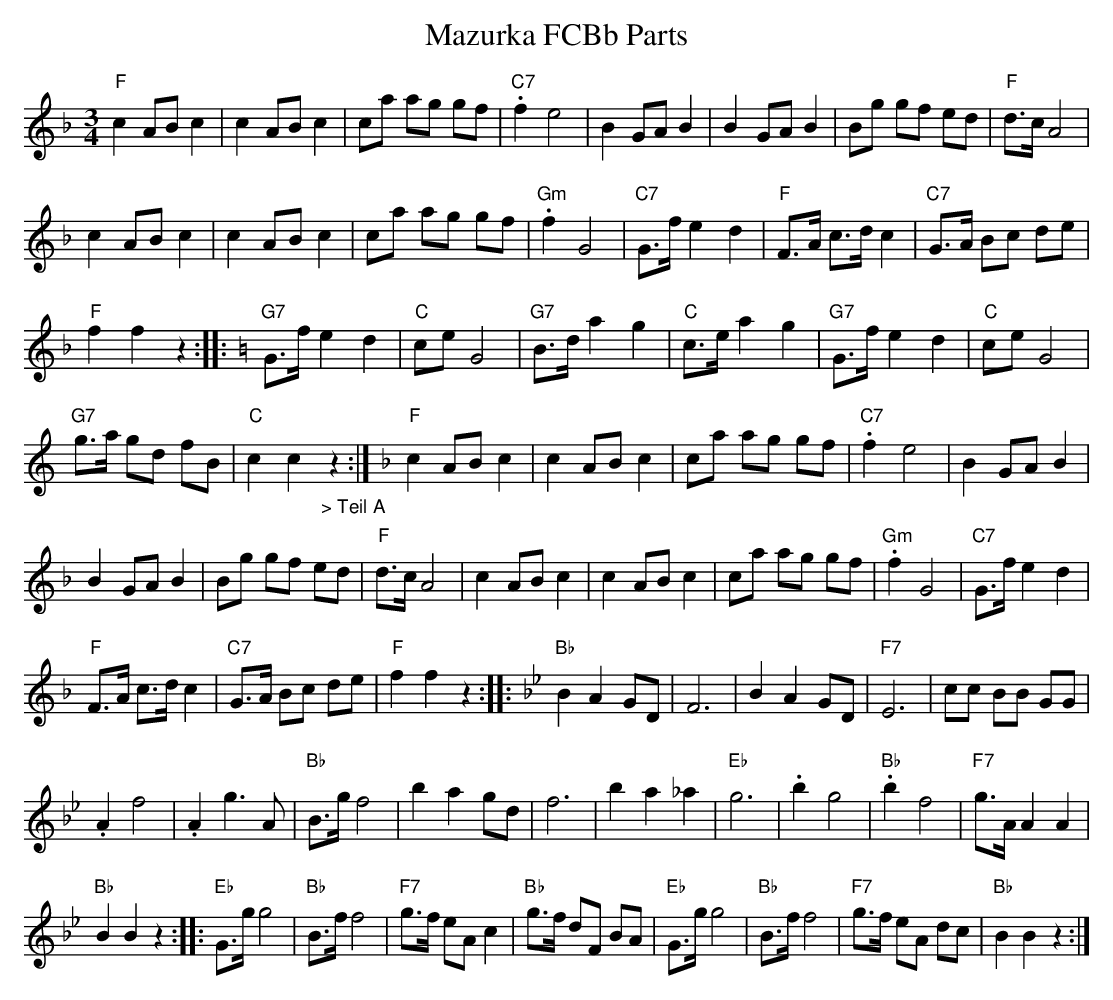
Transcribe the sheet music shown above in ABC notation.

X:1
T: Mazurka FCBb Parts
M:3/4
L:1/8
K:F %%MIDI gchordon
"F"c2 AB c2 | c2 AB c2 | ca ag gf | ."C7"f2e4 | B2GA B2 | B2 GA B2 | Bg gf ed | "F"d>c A4 |
 c2 AB c2 | \
c2 AB c2 | ca ag gf | ."Gm"f2 G4 | "C7"G>f e2d2 | "F"F>A c>d c2 |  "C7"G>A Bc de |
 "F"f2f2 z2 :: [K:C] "G7"G>f e2d2 | "C"ce G4 | "G7"B>d a2g2 | \
"C"c>e a2g2 | "G7"G>f e2d2 | "C"ce G4 |
 "G7"g>a gd fB | "C"c2c2"_> Teil A"z2 :| [K:F]\
"F"c2 AB c2 | c2 AB c2 | ca ag gf | ."C7"f2e4 | B2GA B2 |
 B2 GA B2 | Bg gf ed | "F"d>c A4 | c2 AB c2 | \
c2 AB c2 | ca ag gf | ."Gm"f2 G4 | "C7"G>f e2d2 |
 "F"F>A c>d c2 |  "C7"G>A Bc de | "F"f2f2 z2 :: [K:Bb] "Bb"B2A2 GD | F6 | B2A2 GD | "F7"E6 | \
cc BB GG |
 .A2 f4 | .A2 g3A | "Bb"B>g f4 | b2a2 gd | f6 | b2a2_a2 | "Eb"g6 | .b2 g4 | "Bb".b2f4 | "F7"g>A A2 A2 |
"Bb"B2B2 z2 :: "Eb"G>g g4 | "Bb"B>f f4 | "F7"g>f eA c2 | "Bb"g>f dF BA | "Eb"G>g g4 | "Bb"B>f f4 | "F7"g>f eA dc | "Bb"B2B2 z2 :|
